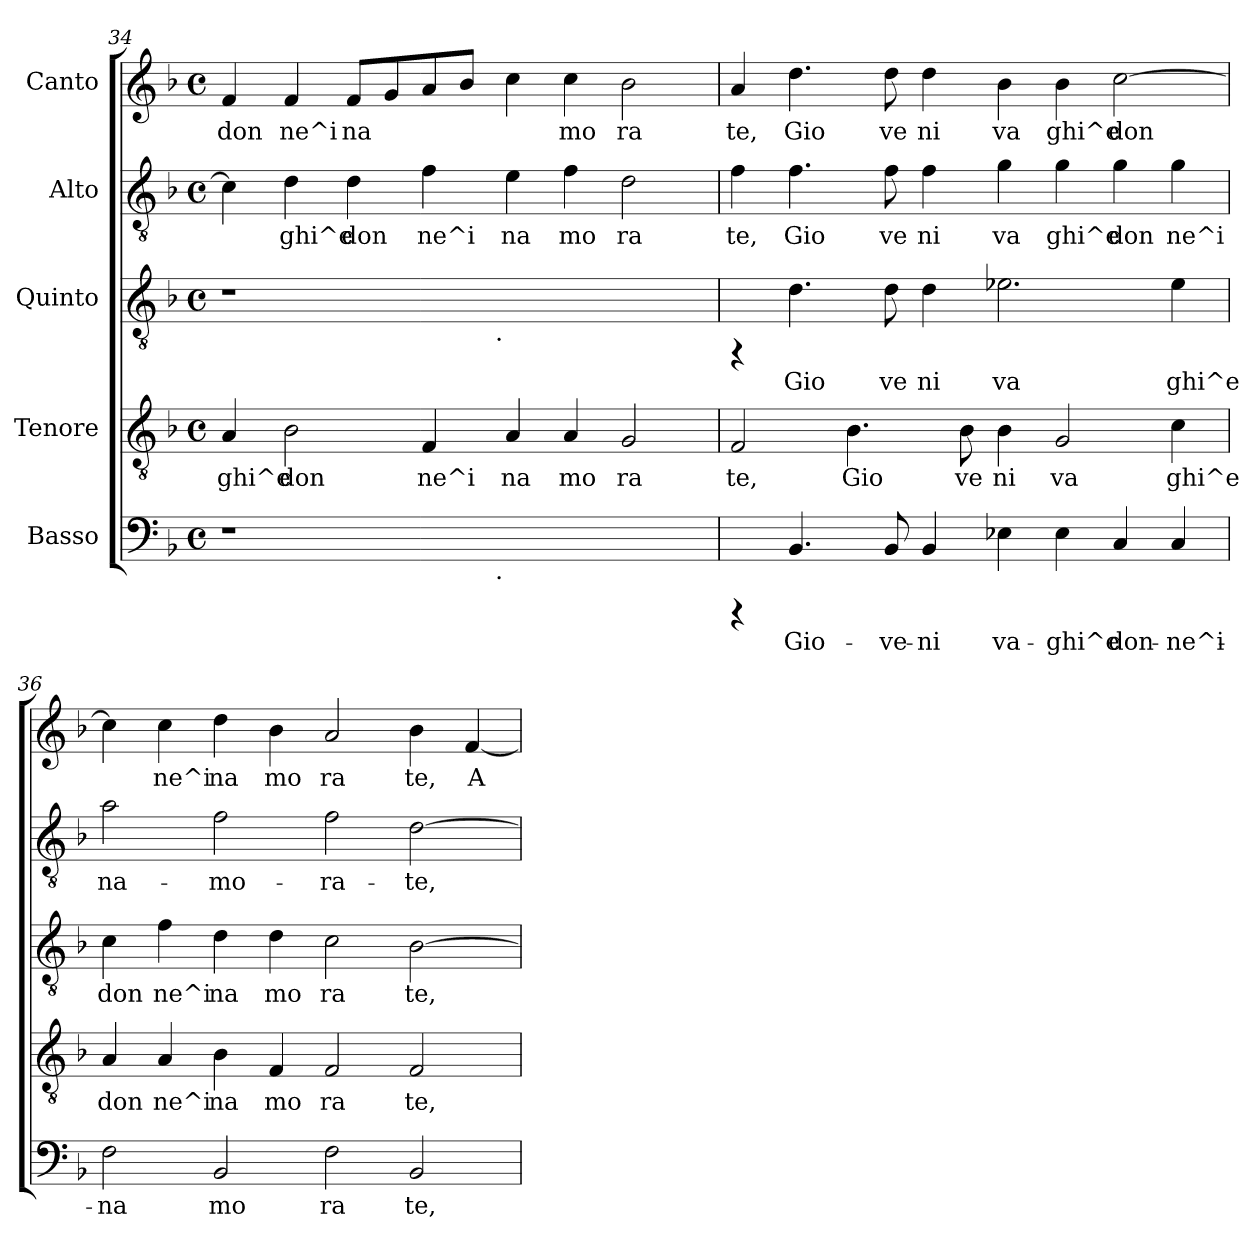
**kern	**text	**kern	**text	**kern	**text	**kern	**text	**kern	**text
*part5	*part5	*part4	*part4	*part3	*part3	*part2	*part2	*part1	*part1
*staff5	*staff5	*staff4	*staff4	*staff3	*staff3	*staff2	*staff2	*staff1	*staff1
*I"Basso	*	*I"Tenore	*	*I"Quinto	*	*I"Alto	*	*I"Canto	*
*clefF4	*	*clefGv2	*	*clefGv2	*	*clefGv2	*	*clefG2	*
*k[b-]	*	*k[b-]	*	*k[b-]	*	*k[b-]	*	*k[b-]	*
*F:	*	*F:	*	*F:	*	*F:	*	*F:	*
*M4/4	*	*M4/4	*	*M4/4	*	*M4/4	*	*M4/4	*
*met(c)	*	*met(c)	*	*met(c)	*	*met(c)	*	*met(c)	*
=34	=34	=34	=34	=34	=34	=34	=34	=34	=34
!	!	!	!LO:LY:b:cj	!	!	!	!LO:LY:b:cj	!	!LO:LY:b:cj
*^	*	*	*	*^	*	*	*	*	*
1r	2ryy	.	4A/	ghi^e	1r	2ryy	.	4c\]	.	4f/	don
!	!	!	!	!LO:LY:b:cj	!	!	!	!	!LO:LY:b:cj	!	!LO:LY:b:cj
.	.	.	2B-\	don	.	.	.	4d\	ghi^e	4f/	ne^i
!	!	!	!	!	!	!	!	!	!LO:LY:b:cj	!	!LO:LY:b:cj
.	4ryy	.	.	.	.	4ryy	.	4d\	don	8f/L	na
!	!	!	!	!	!	!	!	!	!	!	!LO:LY:b:cj
.	.	.	.	.	.	.	.	.	.	8g/	.
!	!	!	!	!LO:LY:b:cj	!	!	!	!	!LO:LY:b:cj	!	!LO:LY:b:cj
.	8...ryy	.	4F/	ne^i	.	8...ryy	.	4f\	ne^i	8a/	.
!	!	!	!	!	!	!	!	!	!	!	!LO:LY:b:cj
.	.	.	.	.	.	.	.	.	.	8b-/J	.
!	!	!	!	!	!	!LO:TX:b:t=.	!	!	!	!	!
!	!LO:TX:b:t=.	!	!	!	!	!	!	!	!	!	!
.	1ryy	.	.	.	.	1ryy	.	.	.	.	.
!	!	!	!	!LO:LY:b:cj	!	!	!	!	!LO:LY:b:cj	!	!LO:LY:b:cj
1ryy	.	.	4A/	na	1ryy	.	.	4e\	na	4cc\	.
!	!	!	!	!LO:LY:b:cj	!	!	!	!	!LO:LY:b:cj	!	!LO:LY:b:cj
.	.	.	4A/	mo	.	.	.	4f\	mo	4cc\	mo
!	!	!	!	!LO:LY:b:cj	!	!	!	!	!LO:LY:b:cj	!	!LO:LY:b:cj
.	.	.	2G/	ra	.	.	.	2d\	ra	2b-\	ra
.	64ryy	.	.	.	.	64ryy	.	.	.	.	.
=35	=35	=35	=35	=35	=35	=35	=35	=35	=35	=35	=35
!	!	!	!	!LO:LY:b:cj	!	!	!	!	!LO:LY:b:cj	!	!LO:LY:b:cj
*v	*v	*	*	*	*v	*v	*	*	*	*	*
4rCCC	.	2F/	te,	4rFF	.	4f\	te,	4a/	te,
!	!LO:LY:b:cj	!	!	!	!LO:LY:b:cj	!	!LO:LY:b:cj	!	!LO:LY:b:cj
4.BB-/	Gio-	.	.	4.d\	Gio	4.f\	Gio	4.dd\	Gio
!	!	!	!LO:LY:b:cj	!	!	!	!	!	!
.	.	4.B-\	Gio	.	.	.	.	.	.
!	!LO:LY:b:cj	!	!	!	!LO:LY:b:cj	!	!LO:LY:b:cj	!	!LO:LY:b:cj
8BB-/	-ve-	.	.	8d\	ve	8f\	ve	8dd\	ve
!	!LO:LY:b:cj	!	!	!	!LO:LY:b:cj	!	!LO:LY:b:cj	!	!LO:LY:b:cj
4BB-/	-ni	.	.	4d\	ni	4f\	ni	4dd\	ni
!	!	!	!LO:LY:b:cj	!	!	!	!	!	!
.	.	8B-\	ve	.	.	.	.	.	.
!	!LO:LY:b:cj	!	!LO:LY:b:cj	!	!LO:LY:b:cj	!	!LO:LY:b:cj	!	!LO:LY:b:cj
4E-\	va-	4B-\	ni	2.e-X\	va	4g\	va	4b-\	va
!	!LO:LY:b:cj	!	!LO:LY:b:cj	!	!	!	!LO:LY:b:cj	!	!LO:LY:b:cj
4E-\	-ghi^e	2G/	va	.	.	4g\	ghi^e	4b-\	ghi^e
!	!LO:LY:b:cj	!	!	!	!	!	!LO:LY:b:cj	!	!LO:LY:b:cj
4C/	don-	.	.	.	.	4g\	don	[<2cc\	don
!	!LO:LY:b:cj	!	!LO:LY:b:cj	!	!LO:LY:b:cj	!	!LO:LY:b:cj	!	!
4C/	-ne^i-	4c\	ghi^e	4e-\	ghi^e	4g\	ne^i	.	.
!!LO:PB:g=z
=36	=36	=36	=36	=36	=36	=36	=36	=36	=36
!	!LO:LY:b:cj	!	!LO:LY:b:cj	!	!LO:LY:b:cj	!	!LO:LY:b:cj	!	!LO:LY:b:cj
2F\	-na	4A/	don	4c\	don	2a\	na-	4cc\]	.
!	!	!	!LO:LY:b:cj	!	!LO:LY:b:cj	!	!	!	!LO:LY:b:cj
.	.	4A/	ne^i	4f\	ne^i	.	.	4cc\	ne^i
!	!LO:LY:b:cj	!	!LO:LY:b:cj	!	!LO:LY:b:cj	!	!LO:LY:b:cj	!	!LO:LY:b:cj
2BB-/	mo	4B-\	na	4d\	na	2f\	-mo-	4dd\	na
!	!	!	!LO:LY:b:cj	!	!LO:LY:b:cj	!	!	!	!LO:LY:b:cj
.	.	4F/	mo	4d\	mo	.	.	4b-\	mo
!	!LO:LY:b:cj	!	!LO:LY:b:cj	!	!LO:LY:b:cj	!	!LO:LY:b:cj	!	!LO:LY:b:cj
2F\	ra	2F/	ra	2c\	ra	2f\	-ra-	2a/	ra
!	!LO:LY:b:cj	!	!LO:LY:b:cj	!	!LO:LY:b:cj	!	!LO:LY:b:cj	!	!LO:LY:b:cj
2BB-/	te,	2F/	te,	[>2B-\	te,	[>2d\	-te,	4b-\	te,
!	!	!	!	!	!	!	!	!	!LO:LY:b:cj
.	.	.	.	.	.	.	.	[<4f/	A
=	=	=	=	=	=	=	=	=	=
*-	*-	*-	*-	*-	*-	*-	*-	*-	*-
